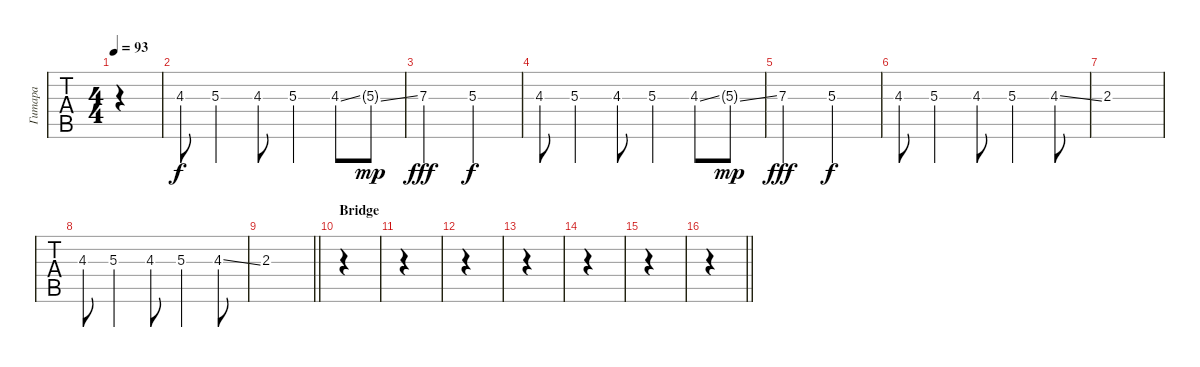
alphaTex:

\track ("Гитара " "Гитара ") {instrument distortionguitar}
\staff {tabs}
\tuning (E4 B3 G3 D3 A2 E2) {hide}
\ts (4 4)
\tempo 93
\clef g2
\ks c
|
4.3.8{instrument distortionguitar} 5.3.4 4.3.8 5.3.4 4.3{ss}.8 5.3{ss g}.8{dy mp} |
7.3{hac}.2{dy fff} 5.3.2{dy f} |
4.3.8 5.3.4 4.3.8 5.3.4 4.3{ss}.8 5.3{ss g}.8{dy mp} |
7.3{hac}.2{dy fff} 5.3.2{dy f} |
4.3.8 5.3.4 4.3.8 5.3.4 4.3{ss}.8 |
2.3.1 |
4.3.8 5.3.4 4.3.8 5.3.4 4.3{ss}.8 |
\barLineRight lightlight
2.3.1 |
\section ("" "Bridge")
|
|
|
|
|
|
\barLineRight lightlight
